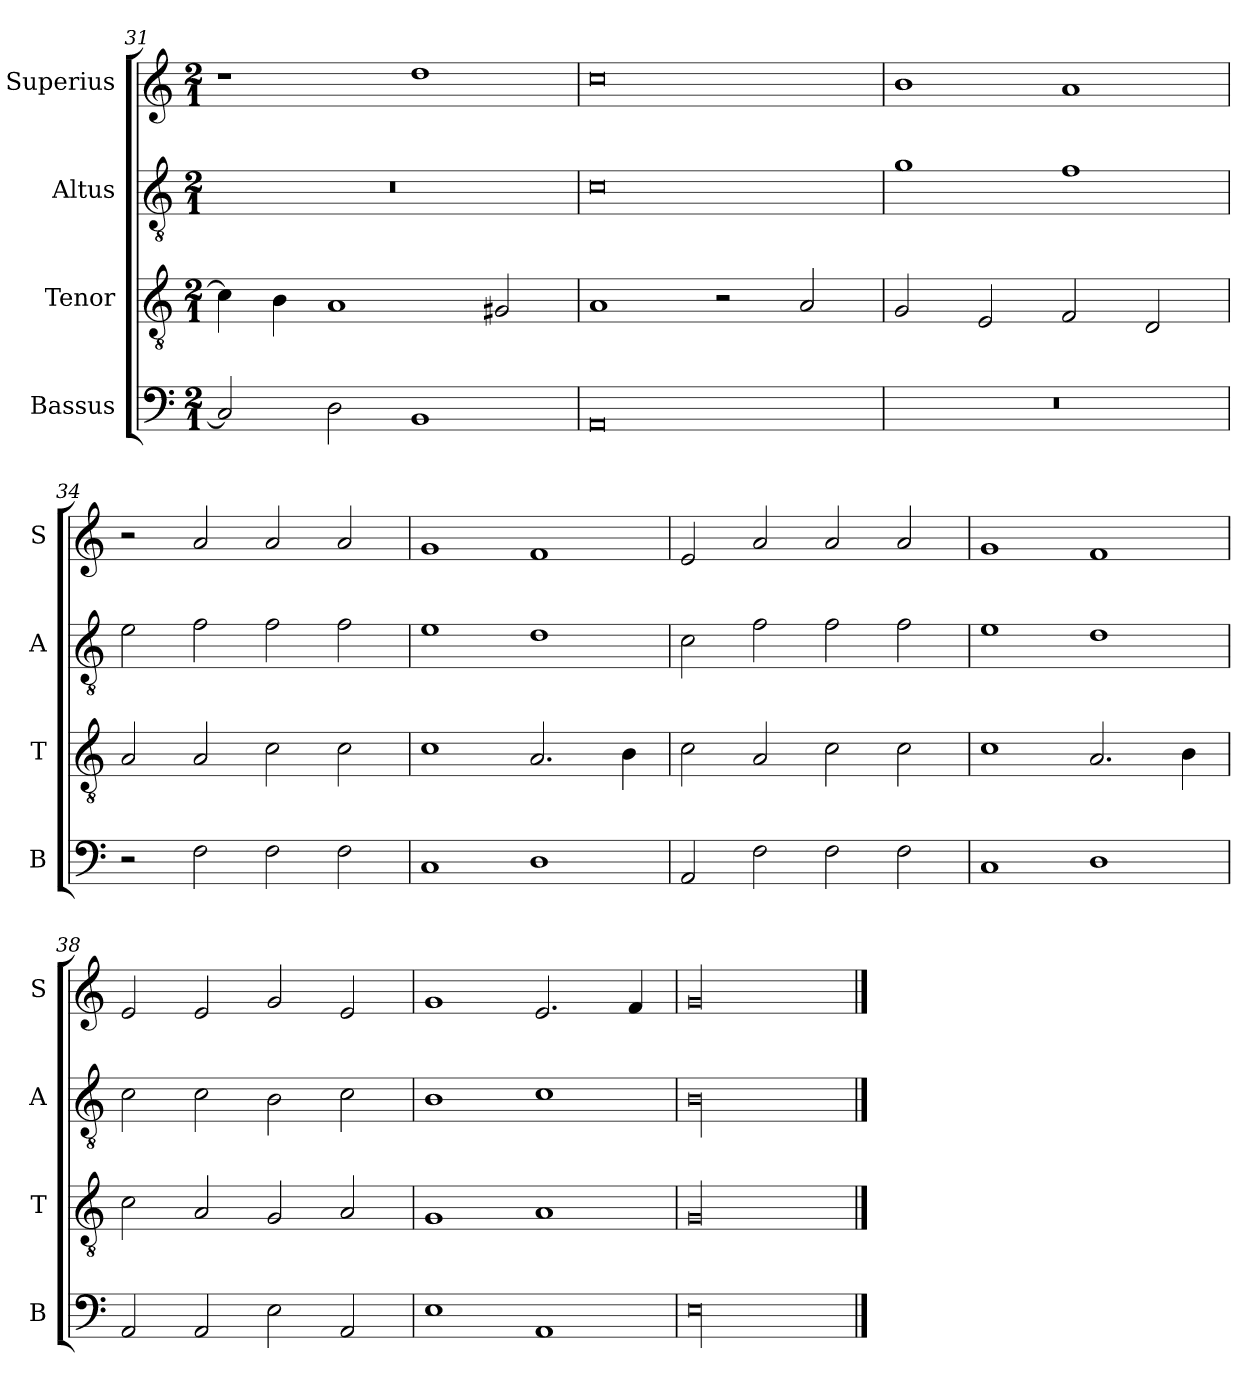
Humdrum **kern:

**kern	**kern	**kern	**kern
*part4	*part3	*part2	*part1
*staff4	*staff3	*staff2	*staff1
*I"Bassus	*I"Tenor	*I"Altus	*I"Superius
*I'B	*I'T	*I'A	*I'S
*clefF4	*clefGv2	*clefGv2	*clefG2
*k[]	*k[]	*k[]	*k[]
*M2/1	*M2/1	*M2/1	*M2/1
=31	=31	=31	=31
2C/]	4c\]	0r	1r
.	4B\	.	.
2D\	1A	.	.
1BB	.	.	1dd
.	2G#X/	.	.
=32	=32	=32	=32
0AA	1A	0c	0cc
.	2r	.	.
.	2A/	.	.
=33	=33	=33	=33
0r	2G/	1g	1b
.	2E/	.	.
.	2F/	1f	1a
.	2D/	.	.
=34	=34	=34	=34
2r	2A/	2e\	2r
2F\	2A/	2f\	2a/
2F\	2c\	2f\	2a/
2F\	2c\	2f\	2a/
=35	=35	=35	=35
1C	1c	1e	1g
1D	2.A/	1d	1f
.	4B\	.	.
=36	=36	=36	=36
2AA/	2c\	2c\	2e/
2F\	2A/	2f\	2a/
2F\	2c\	2f\	2a/
2F\	2c\	2f\	2a/
=37	=37	=37	=37
1C	1c	1e	1g
1D	2.A/	1d	1f
.	4B\	.	.
=38	=38	=38	=38
2AA/	2c\	2c\	2e/
2AA/	2A/	2c\	2e/
2E\	2G/	2B\	2g/
2AA/	2A/	2c\	2e/
=39	=39	=39	=39
1E	1G	1B	1g
1AA	1A	1c	2.e/
.	.	.	4f/
=40	=40	=40	=40
!LO:N:vis=00	!LO:N:vis=00	!LO:N:vis=00	!LO:N:vis=00
0E	0G	0B	0g
==	==	==	==
*-	*-	*-	*-
